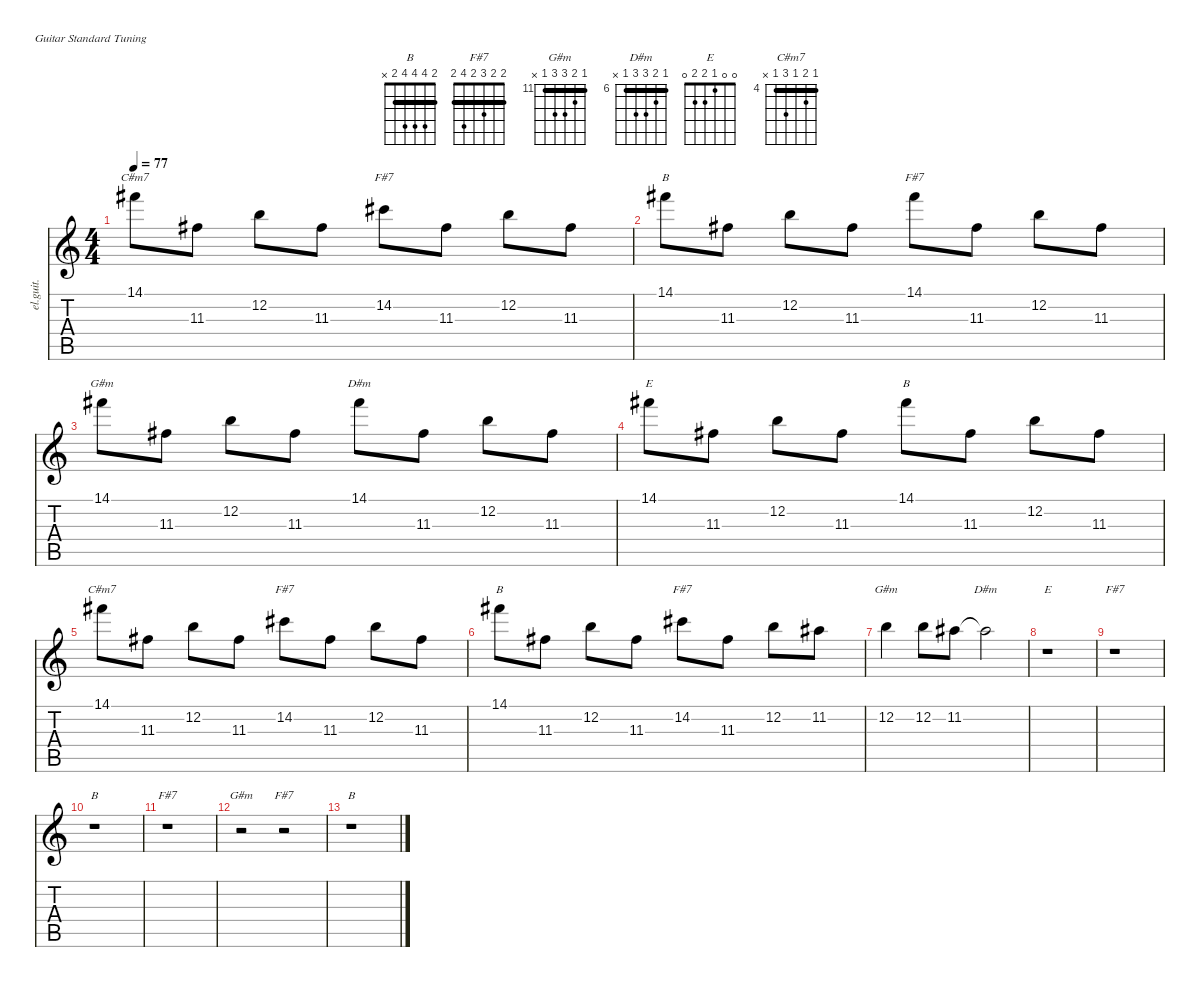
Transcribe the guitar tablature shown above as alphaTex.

\defaultSystemsLayout 4
\hideDynamics
\bracketExtendMode nobrackets
\otherSystemsTrackNameOrientation horizontal
\track ("Clean Guitar" "el.guit.") {instrument electricguitarclean}
\staff {score tabs}
\tuning (E4 B3 G3 D3 A2 E2)
\chord ("B" 2 4 4 4 2 x) {showfingering false barre 2}
\chord ("F#7" 2 2 3 2 4 2) {showfingering false barre (2 2 2)}
\chord ("G#m" 11 12 13 13 11 x) {firstfret 11 showfingering false barre 11}
\chord ("D#m" 6 7 8 8 6 x) {firstfret 6 showfingering false barre 6}
\chord ("E" 0 0 1 2 2 0) {showfingering false}
\chord ("C#m7" 4 5 4 6 4 x) {firstfret 4 showfingering false barre (4 4)}
\ts (4 4)
\tempo 77
\clef g2
\ks c
14.1{acc #}.8{ch "C#m7" dy mf beam Down} 11.3{acc #}.8{beam Down} 12.2.8{beam Down} 11.3{acc #}.8{beam Down} 14.2{acc #}.8{ch "F#7" beam Down} 11.3{acc #}.8{beam Down} 12.2.8{beam Down} 11.3{acc #}.8{beam Down} |
14.1{acc #}.8{ch "B" beam Down} 11.3{acc #}.8{beam Down} 12.2.8{beam Down} 11.3{acc #}.8{beam Down} 14.1{acc #}.8{ch "F#7" beam Down} 11.3{acc #}.8{beam Down} 12.2.8{beam Down} 11.3{acc #}.8{beam Down} |
14.1{acc #}.8{ch "G#m" beam Down} 11.3{acc #}.8{beam Down} 12.2.8{beam Down} 11.3{acc #}.8{beam Down} 14.1{acc #}.8{ch "D#m" beam Down} 11.3{acc #}.8{beam Down} 12.2.8{beam Down} 11.3{acc #}.8{beam Down} |
14.1{acc #}.8{ch "E" beam Down} 11.3{acc #}.8{beam Down} 12.2.8{beam Down} 11.3{acc #}.8{beam Down} 14.1{acc #}.8{ch "B" beam Down} 11.3{acc #}.8{beam Down} 12.2.8{beam Down} 11.3{acc #}.8{beam Down} |
14.1{acc #}.8{ch "C#m7" beam Down} 11.3{acc #}.8{beam Down} 12.2.8{beam Down} 11.3{acc #}.8{beam Down} 14.2{acc #}.8{ch "F#7" beam Down} 11.3{acc #}.8{beam Down} 12.2.8{beam Down} 11.3{acc #}.8{beam Down} |
14.1{acc #}.8{ch "B" beam Down} 11.3{acc #}.8{beam Down} 12.2.8{beam Down} 11.3{acc #}.8{beam Down} 14.2{acc #}.8{ch "F#7" beam Down} 11.3{acc #}.8{beam Down} 12.2.8{beam Down} 11.2{acc #}.8{beam Down} |
12.2.4{ch "G#m" beam Down} 12.2.8{beam Down} 11.2{acc #}.8{beam Down} 11.2{t acc #}.2{ch "D#m" beam Down} |
r.1{ch "E" beam Down} |
r.1{ch "F#7" beam Down} |
r.1{ch "B" beam Down} |
r.1{ch "F#7" beam Down} |
r.2{ch "G#m" beam Down} r.2{ch "F#7" beam Down} |
r.1{ch "B" beam Down}
